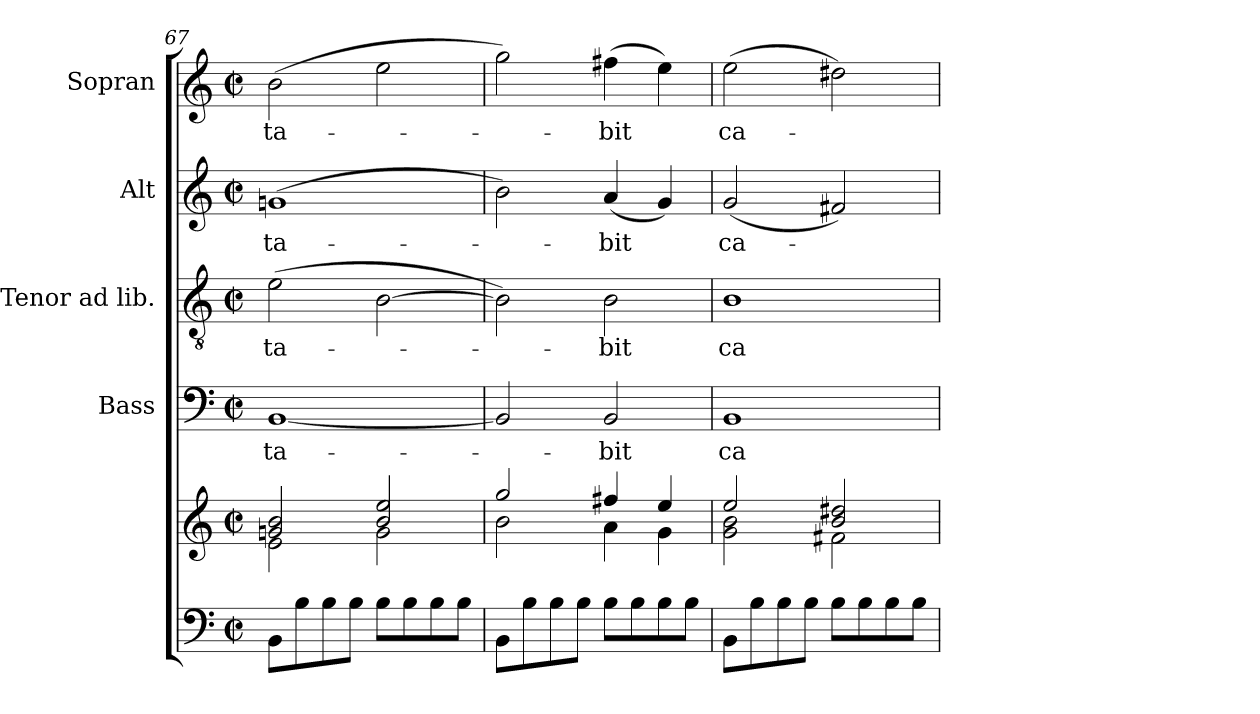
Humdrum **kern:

**kern	**kern	**kern	**text	**kern	**text	**kern	**text	**kern	**text
*part5	*part5	*part4	*part4	*part3	*part3	*part2	*part2	*part1	*part1
*staff6	*staff5	*staff4	*staff4	*staff3	*staff3	*staff2	*staff2	*staff1	*staff1
*	*	*I"Bass	*	*I"Tenor ad lib.	*	*I"Alt	*	*I"Sopran	*
*	*	*I'B.	*	*I'T.	*	*I'A.	*	*I'S.	*
!!LO:PB:g=z
*clefF4	*clefG2	*clefF4	*	*clefGv2	*	*clefG2	*	*clefG2	*
*k[]	*k[]	*k[]	*	*k[]	*	*k[]	*	*k[]	*
*C:	*C:	*C:	*	*C:	*	*C:	*	*C:	*
*M2/2	*M2/2	*M2/2	*	*M2/2	*	*M2/2	*	*M2/2	*
*met(c|)	*met(c|)	*met(c|)	*	*met(c|)	*	*met(c|)	*	*met(c|)	*
=67	=67	=67	=67	=67	=67	=67	=67	=67	=67
*	*^	*	*	*	*	*	*	*	*
!	!	!	!	!LO:LY:b	!	!LO:LY:b	!	!LO:LY:b	!	!LO:LY:b
8BB\L	2gn/ 2b/	2e\	[1BB	-ta-	(>2e\	-ta-	(>1gn	-ta-	(>2b\	-ta-
8B\	.	.	.	.	.	.	.	.	.	.
8B\	.	.	.	.	.	.	.	.	.	.
8B\J	.	.	.	.	.	.	.	.	.	.
8B\L	2b/ 2ee/	2g\	.	.	[2B\	.	.	.	2ee\	.
8B\	.	.	.	.	.	.	.	.	.	.
8B\	.	.	.	.	.	.	.	.	.	.
8B\J	.	.	.	.	.	.	.	.	.	.
=68	=68	=68	=68	=68	=68	=68	=68	=68	=68	=68
8BB\L	2gg/	2b\	2BB/]	.	2B\])	.	2b\)	.	2gg\)	.
8B\	.	.	.	.	.	.	.	.	.	.
8B\	.	.	.	.	.	.	.	.	.	.
8B\J	.	.	.	.	.	.	.	.	.	.
!	!	!	!	!LO:LY:b	!	!LO:LY:b	!	!LO:LY:b	!	!LO:LY:b
8B\L	4ff#X/	4a\	2BB/	-bit	2B\	-bit	(<4a/	-bit	(>4ff#X\	-bit
8B\	.	.	.	.	.	.	.	.	.	.
8B\	4ee/	4g\	.	.	.	.	4g/)	.	4ee\)	.
8B\J	.	.	.	.	.	.	.	.	.	.
=69	=69	=69	=69	=69	=69	=69	=69	=69	=69	=69
!	!	!	!	!LO:LY:b	!	!LO:LY:b	!	!LO:LY:b	!	!LO:LY:b
8BB\L	2ee/	2g\ 2b\	1BB	ca-	1B	ca-	(<2g/	ca-	(>2ee\	ca-
8B\	.	.	.	.	.	.	.	.	.	.
8B\	.	.	.	.	.	.	.	.	.	.
8B\J	.	.	.	.	.	.	.	.	.	.
8B\L	2b/ 2dd#X/	2f#X\	.	.	.	.	2f#X/)	.	2dd#X\)	.
8B\	.	.	.	.	.	.	.	.	.	.
8B\	.	.	.	.	.	.	.	.	.	.
8B\J	.	.	.	.	.	.	.	.	.	.
*	*v	*v	*	*	*	*	*	*	*	*
=	=	=	=	=	=	=	=	=	=
*-	*-	*-	*-	*-	*-	*-	*-	*-	*-
